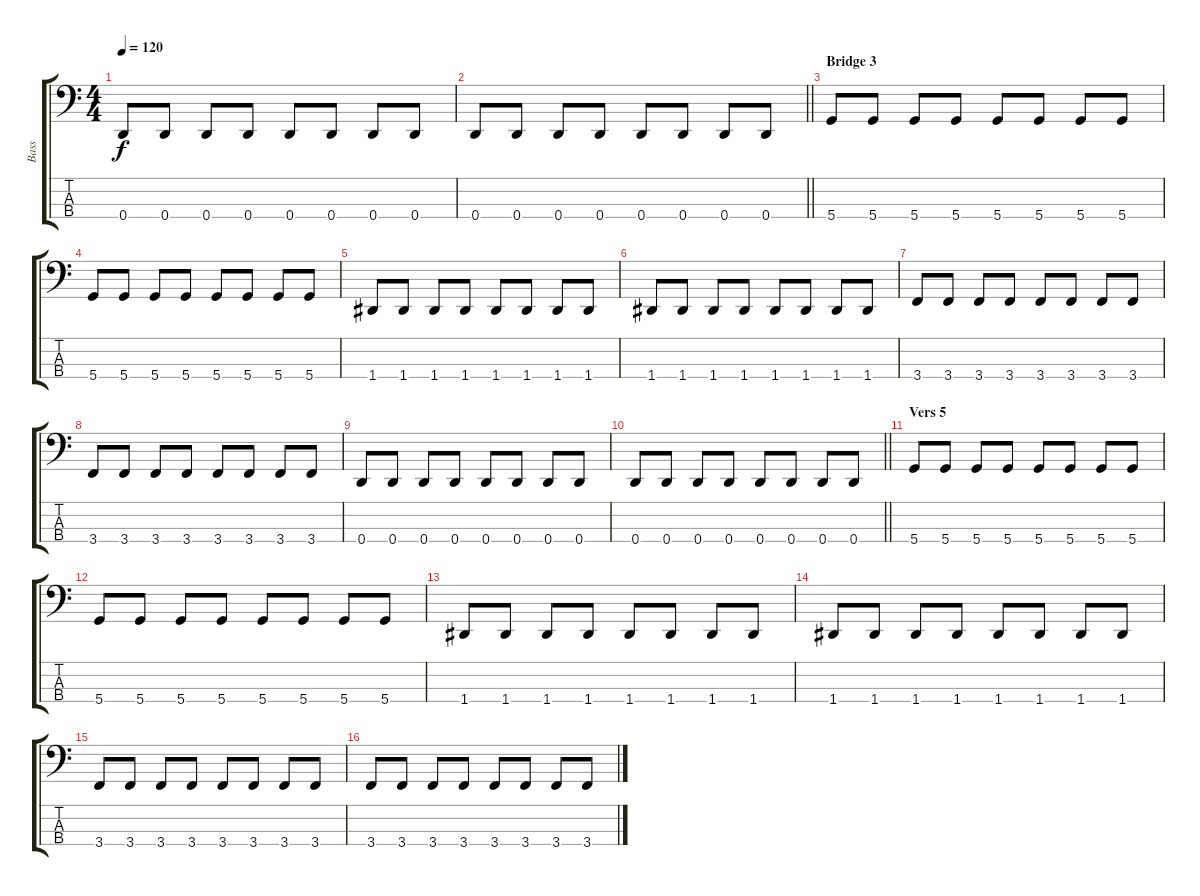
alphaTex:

\track ("Bass" "Bass") {instrument electricbasspick}
\staff {score tabs}
\tuning (F2 C2 G1 D1) {hide}
\ts (4 4)
\tempo 120
\clef f4
\ks c
0.4.8{dy f} 0.4.8 0.4.8 0.4.8 0.4.8 0.4.8 0.4.8 0.4.8 |
\barLineRight lightlight
0.4.8 0.4.8 0.4.8 0.4.8 0.4.8 0.4.8 0.4.8 0.4.8 |
\section ("" "Bridge 3")
5.4.8 5.4.8 5.4.8 5.4.8 5.4.8 5.4.8 5.4.8 5.4.8 |
5.4.8 5.4.8 5.4.8 5.4.8 5.4.8 5.4.8 5.4.8 5.4.8 |
1.4.8 1.4.8 1.4.8 1.4.8 1.4.8 1.4.8 1.4.8 1.4.8 |
1.4.8 1.4.8 1.4.8 1.4.8 1.4.8 1.4.8 1.4.8 1.4.8 |
3.4.8 3.4.8 3.4.8 3.4.8 3.4.8 3.4.8 3.4.8 3.4.8 |
3.4.8 3.4.8 3.4.8 3.4.8 3.4.8 3.4.8 3.4.8 3.4.8 |
0.4.8 0.4.8 0.4.8 0.4.8 0.4.8 0.4.8 0.4.8 0.4.8 |
\barLineRight lightlight
0.4.8 0.4.8 0.4.8 0.4.8 0.4.8 0.4.8 0.4.8 0.4.8 |
\section ("" "Vers 5")
5.4.8 5.4.8 5.4.8 5.4.8 5.4.8 5.4.8 5.4.8 5.4.8 |
5.4.8 5.4.8 5.4.8 5.4.8 5.4.8 5.4.8 5.4.8 5.4.8 |
1.4.8 1.4.8 1.4.8 1.4.8 1.4.8 1.4.8 1.4.8 1.4.8 |
1.4.8 1.4.8 1.4.8 1.4.8 1.4.8 1.4.8 1.4.8 1.4.8 |
3.4.8 3.4.8 3.4.8 3.4.8 3.4.8 3.4.8 3.4.8 3.4.8 |
3.4.8 3.4.8 3.4.8 3.4.8 3.4.8 3.4.8 3.4.8 3.4.8
